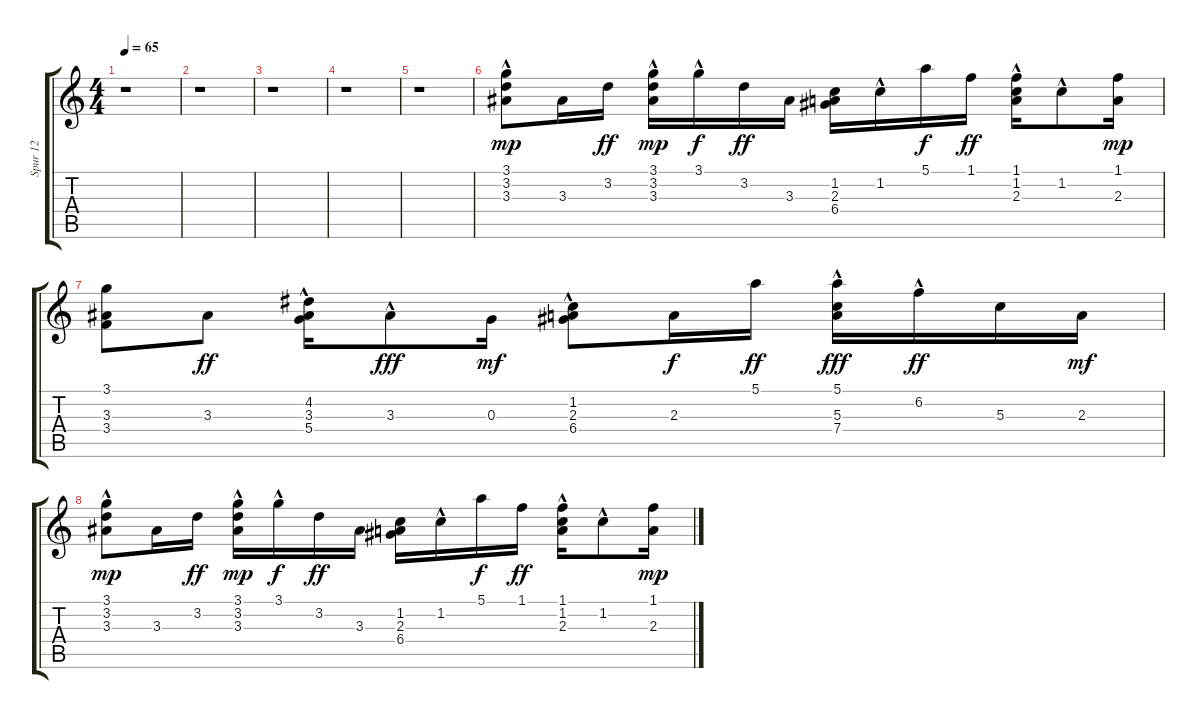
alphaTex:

\track ("Spur 12" "Spur 12") {instrument acousticguitarsteel}
\staff {score tabs}
\tuning (E4 B3 G3 D3 A2 E2) {hide}
\ts (4 4)
\tempo 65
\clef g2
\ks c
r.1{dy mp instrument acousticguitarsteel} |
r.1 |
r.1 |
r.1 |
r.1 |
(3.1 3.2{hac} 3.3).8{instrument acousticguitarsteel} 3.3.16 3.2.16{dy ff} (3.1 3.2 3.3{hac}).16{dy mp} 3.1{hac}.16{dy f} 3.2.16{dy ff} 3.3.16 (1.2 2.3 6.4).16 1.2{hac}.16 5.1.16{dy f} 1.1.16{dy ff} (1.1{hac} 1.2 2.3{hac}).16 1.2{hac}.8 (1.1 2.3).16{dy mp} |
(3.1 3.3 3.4).8 3.3.8{dy ff} (4.2 3.3 5.4{hac}).16 3.3{hac}.8{dy fff} 0.3.16{dy mf} (1.2 2.3 6.4{hac}).8 2.3.16{dy f} 5.1.16{dy ff} (5.1 5.3 7.4{hac}).16{dy fff} 6.2{hac}.16{dy ff} 5.3.16 2.3.16{dy mf} |
(3.1 3.2{hac} 3.3).8{dy mp instrument acousticguitarsteel} 3.3.16 3.2.16{dy ff} (3.1 3.2 3.3{hac}).16{dy mp} 3.1{hac}.16{dy f} 3.2.16{dy ff} 3.3.16 (1.2 2.3 6.4).16 1.2{hac}.16 5.1.16{dy f} 1.1.16{dy ff} (1.1{hac} 1.2 2.3{hac}).16 1.2{hac}.8 (1.1 2.3).16{dy mp}
